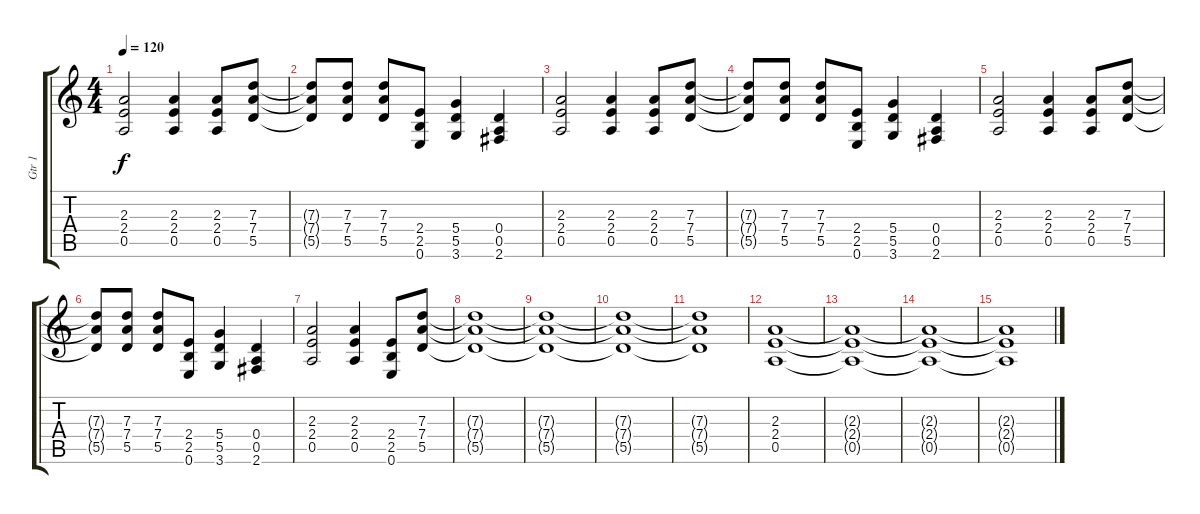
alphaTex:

\track ("Gtr 1" "Gtr 1") {instrument distortionguitar}
\staff {score tabs}
\tuning (E4 B3 G3 D3 A2 E2) {hide}
\ts (4 4)
\tempo 120
\clef g2
\ks c
(2.3 2.4 0.5).2{dy f} (2.3 2.4 0.5).4 (2.3 2.4 0.5).8 (7.3 7.4 5.5).8 |
(7.3{t} 7.4{t} 5.5{t}).8 (7.3 7.4 5.5).8 (7.3 7.4 5.5).8 (2.4 2.5 0.6).8 (5.4 5.5 3.6).4 (0.4 0.5 2.6).4 |
(2.3 2.4 0.5).2 (2.3 2.4 0.5).4 (2.3 2.4 0.5).8 (7.3 7.4 5.5).8 |
(7.3{t} 7.4{t} 5.5{t}).8 (7.3 7.4 5.5).8 (7.3 7.4 5.5).8 (2.4 2.5 0.6).8 (5.4 5.5 3.6).4 (0.4 0.5 2.6).4 |
(2.3 2.4 0.5).2 (2.3 2.4 0.5).4 (2.3 2.4 0.5).8 (7.3 7.4 5.5).8 |
(7.3{t} 7.4{t} 5.5{t}).8 (7.3 7.4 5.5).8 (7.3 7.4 5.5).8 (2.4 2.5 0.6).8 (5.4 5.5 3.6).4 (0.4 0.5 2.6).4 |
(2.3 2.4 0.5).2 (2.3 2.4 0.5).4 (2.4 2.5 0.6).8 (7.3 7.4 5.5).8 |
(7.3{t} 7.4{t} 5.5{t}).1 |
(7.3{t} 7.4{t} 5.5{t}).1 |
(7.3{t} 7.4{t} 5.5{t}).1 |
(7.3{t} 7.4{t} 5.5{t}).1 |
(2.3 2.4 0.5).1 |
(2.3{t} 2.4{t} 0.5{t}).1 |
(2.3{t} 2.4{t} 0.5{t}).1 |
(2.3{t} 2.4{t} 0.5{t}).1
